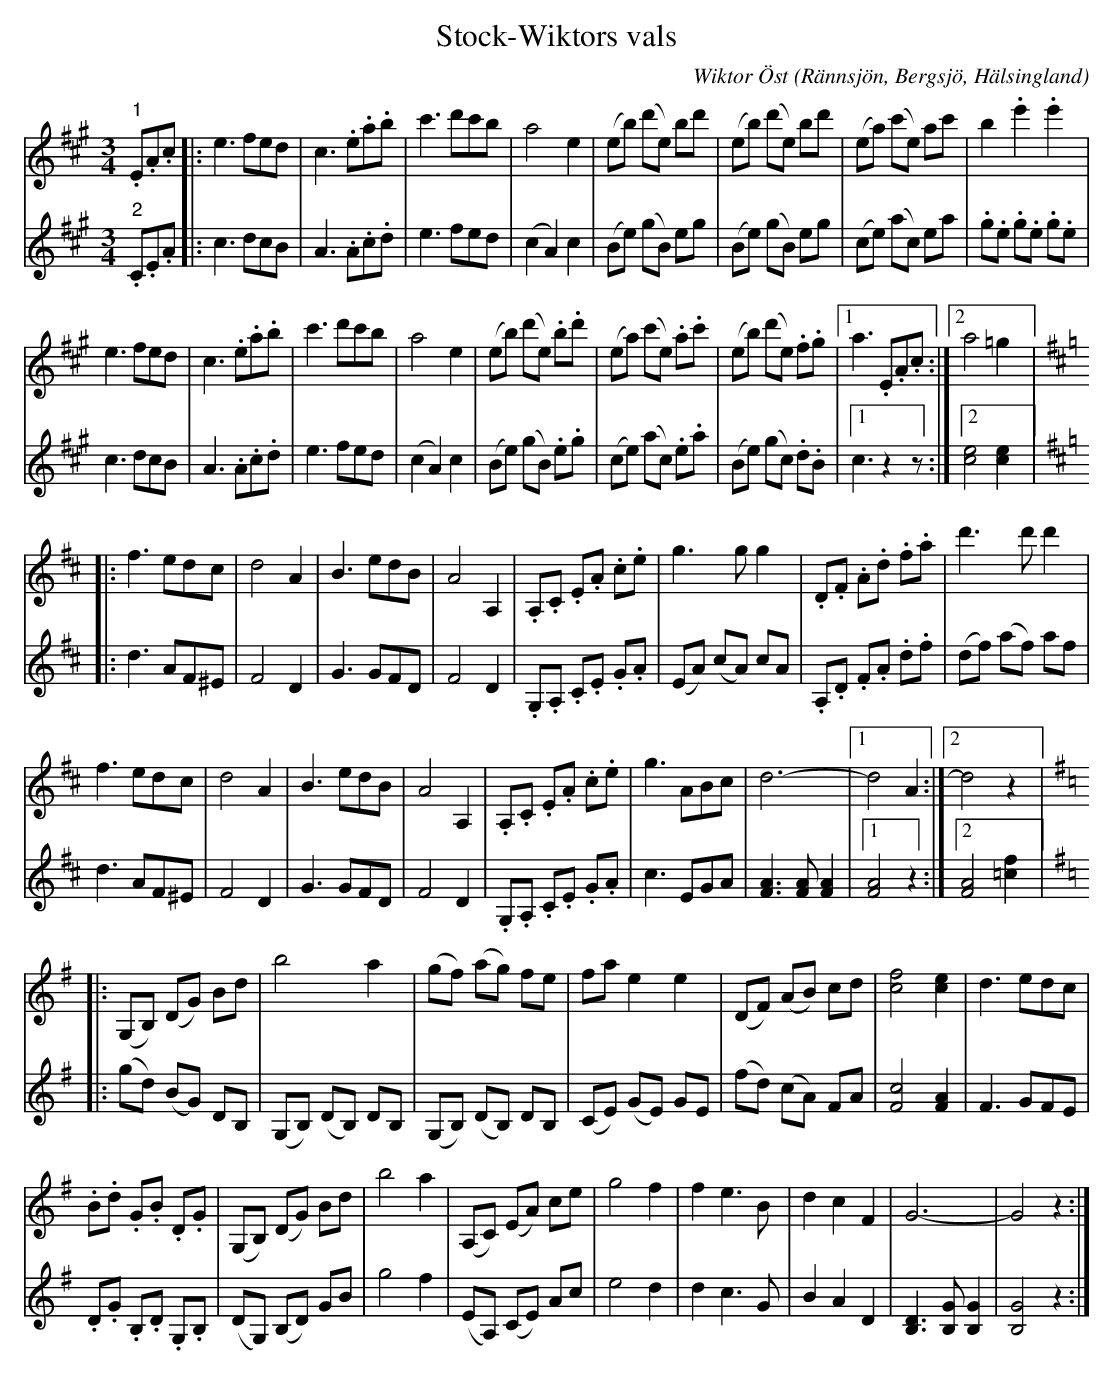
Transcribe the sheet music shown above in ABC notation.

X:1
T:Stock-Wiktors vals
C:Wiktor Öst
O:Rännsjön, Bergsjö, Hälsingland
L:1/8
M:3/4
K:A
V:1
"^1" .E.A.c |: e3 fed | c3 .e.a.b | c'3 d'c'b | a4 e2 | (eb) (d'e) bd' | (eb) (d'e) bd' | (ea) (c'e) ac' | b2 .e'2 .e'2 |
e3 fed | c3 .e.a.b | c'3 d'c'b | a4 e2 | (eb) (d'e) .b.d' | (ea) (c'e) .a.c' | (eb) (d'e) .f.g |1 a3 .E.A.c :|2 a4 =g2 |:
[K:D] f3 edc | d4 A2 | B3 edB | A4 A,2 | .A,.C .E.A .c.e | g3 g g2 | .D.F .A.d .f.a | d'3 d' d'2 |
f3 edc | d4 A2 | B3 edB | A4 A,2 | .A,.C .E.A .c.e | g3 ABc | d6- |1 d4 A2 :|2 d4 z2 |:
[K:G] (G,B,) (DG) Bd | b4 a2 | (gf) (ag) fe | fa e2 e2 | (DF) (AB) cd | [cf]4 [ce]2 | d3 edc |
.B.d .G.B .D.G | (G,B,) (DG) Bd | b4 a2 | (A,C) (EA) ce | g4 f2 | f2 e3 B | d2 c2 F2 | G6- | G4 z2 :|
V:2
"^2" .C.E.A |: c3 dcB | A3 .A.c.d | e3 fed | (c2 A2) c2 | (Be) (gB) eg | (Be) (gB) eg | (ce) (ac) ea | .g.e .g.e .g.e |
c3 dcB | A3 .A.c.d | e3 fed | (c2 A2) c2 | (Be) (gB) .e.g | (ce) (ac) .e.a | (Be) (gc) .d.B |1 c3 z2 z :|2 [ce]4 [ce]2 |:
[K:D] d3 AF^E | F4 D2 | G3 GFD | F4 D2 | .G,.A, .C.E .G.A | (EA) (cA) cA | .A,.D .F.A .d.f |
(df) (af) af | d3 AF^E | F4 D2 | G3 GFD | F4 D2 | .G,.A, .C.E .G.A | c3 EGA | [FA]3 [FA] [FA]2 |1 [FA]4 z2 :|2 [FA]4 [=cf]2 |:
[K:G] (gd) (BG) DB, | (G,B,) (DB,) DB, | (G,B,) (DB,) DB, | (CE) (GE) GE | (fd) (cA) FA | [Fc]4 [FA]2 | F3 GFE |
.D.G .B,.D .G,.B, | (DG,) (B,D) GB | g4 f2 | (EA,) (CE) Ac | e4 d2 | d2 c3 G | B2 A2 D2 | [B,D]3 [B,G] [B,G]2 | [B,G]4 z2 :|
